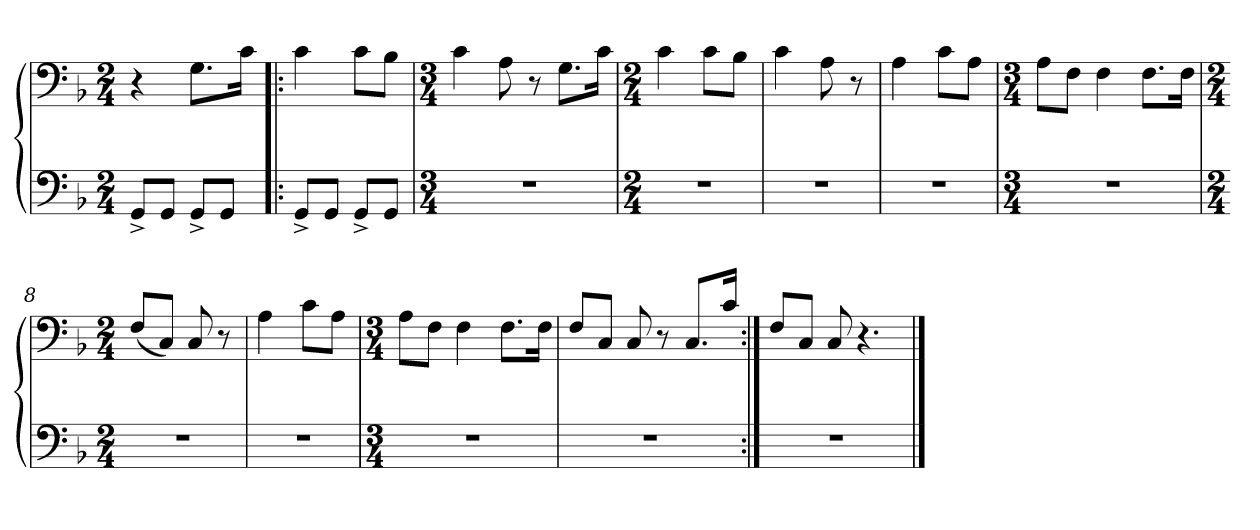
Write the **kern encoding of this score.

**kern	**kern
*part1	*part1
*staff2	*staff1
*clefF4	*clefF4
*k[b-]	*k[b-]
*M2/4	*M2/4
=1	=1
8GG^/L	4r
8GG/J	.
8GG^/L	8.G\L
8GG/J	.
.	16c\Jk
=2!|:	=2!|:
8GG^/L	4c\
8GG/J	.
8GG^/L	8c\L
8GG/J	8B-\J
=3	=3
*M3/4	*M3/4
2.r	4c\
.	8A\
.	8r
.	8.G\L
.	16c\Jk
=4	=4
*M2/4	*M2/4
2r	4c\
.	8c\L
.	8B-\J
=5	=5
2r	4c\
.	8A\
.	8r
=6	=6
2r	4A\
.	8c\L
.	8A\J
=7	=7
*M3/4	*M3/4
2.r	8A\L
.	8F\J
.	4F\
.	8.F\L
.	16F\Jk
=8	=8
*M2/4	*M2/4
2r	(8F/L
.	8C/J)
.	8C/
.	8r
=9	=9
2r	4A\
.	8c\L
.	8A\J
=10	=10
*M3/4	*M3/4
2.r	8A\L
.	8F\J
.	4F\
.	8.F\L
.	16F\Jk
=11	=11
2.r	8F/L
.	8C/J
.	8C/
.	8r
.	8.C/L
.	16c/Jk
=12:|!	=12:|!
2.r	8F/L
.	8C/J
.	8C/
.	4.r
==	==
*-	*-
